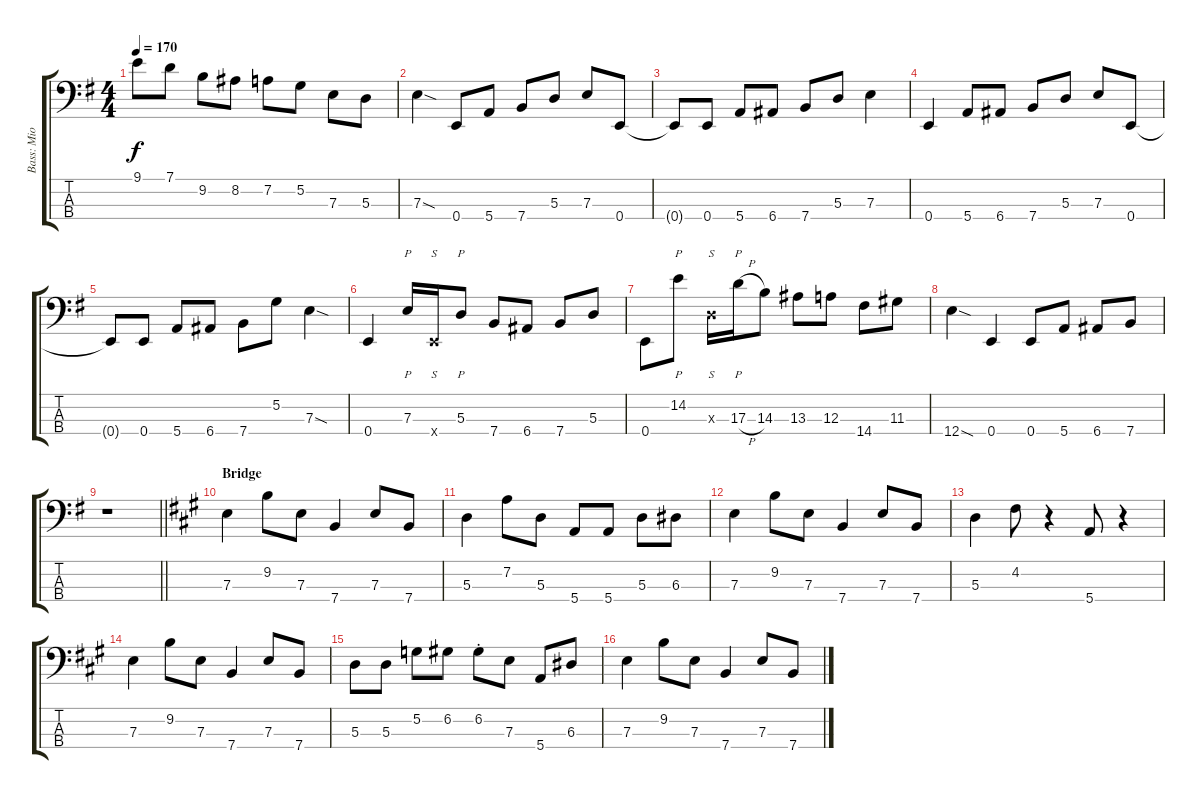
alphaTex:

\track ("Bass: Mio Akiyama" "Bass: Mio ") {instrument electricbassfinger}
\staff {score tabs}
\tuning (G2 D2 A1 E1) {hide}
\ts (4 4)
\tempo 170
\clef f4
\ks g
9.1.8{dy f} 7.1.8 9.2.8 8.2.8 7.2.8 5.2.8 7.3.8 5.3.8 |
7.3{sod}.4 0.4.8 5.4.8 7.4.8 5.3.8 7.3.8 0.4.8 |
0.4{t}.8 0.4.8 5.4.8 6.4.8 7.4.8 5.3.8 7.3.4 |
0.4.4 5.4.8 6.4.8 7.4.8 5.3.8 7.3.8 0.4.8 |
0.4{t}.8 0.4.8 5.4.8 6.4.8 7.4.8 5.2.8 7.3{sod}.4 |
0.4.4 7.3.16{p instrument slapbass1} 0.4{x}.16{s} 5.3.8{p} 7.4.8{instrument slapbass2} 6.4.8 7.4.8 5.3.8 |
0.4.8 14.2.8{p instrument slapbass1} 5.3{x}.16{s} 17.3{h}.16{p} 14.3.8 13.3.8{instrument slapbass2} 12.3.8 14.4.8 11.3.8 |
12.4{sod}.4{instrument electricbassfinger} 0.4.4 0.4.8 5.4.8 6.4.8 7.4.8 |
\barLineRight lightlight
r.1 |
\section ("" "Bridge")
\ks a
7.3.4 9.2.8 7.3.8 7.4.4 7.3.8 7.4.8 |
5.3.4 7.2.8 5.3.8 5.4.8 5.4.8 5.3.8 6.3.8 |
7.3.4 9.2.8 7.3.8 7.4.4 7.3.8 7.4.8 |
5.3.4 4.2.8 r.4 5.4.8 r.4 |
7.3.4 9.2.8 7.3.8 7.4.4 7.3.8 7.4.8 |
5.3.8 5.3.8 5.2.8 6.2.8 6.2{st}.8 7.3.8 5.4.8 6.3.8 |
7.3.4 9.2.8 7.3.8 7.4.4 7.3.8 7.4.8
